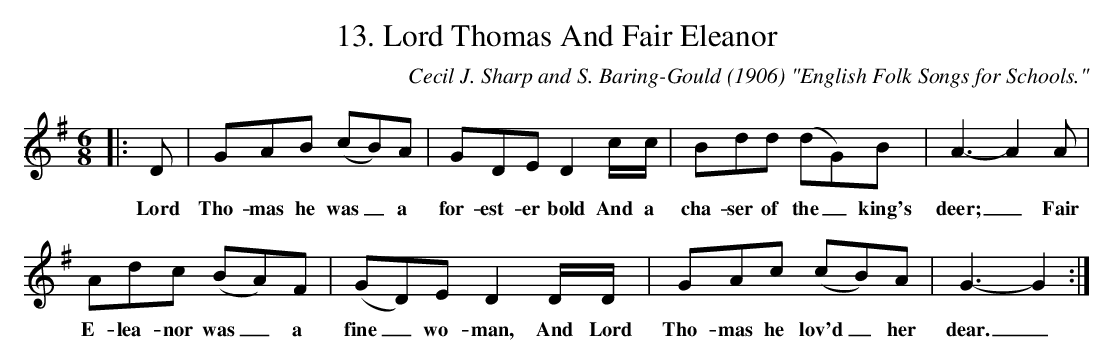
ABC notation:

X:1
T:13. Lord Thomas And Fair Eleanor
C:Cecil J. Sharp and S. Baring-Gould (1906) "English Folk Songs for Schools."
L:1/8
M:6/8
K:G
|: D | GAB (cB)A | GDE D2 c/c/ | Bdd (dG)B | A3- A2 A |$ Adc (BA)F | (GD)E D2 D/D/ | GAc (cB)A |
w: Lord|Tho- mas  he was _ a|for- est- er bold And  a|cha- ser of the _  king's|deer; _ Fair|E- lea- nor was _ a|fine _ wo- man, And  Lord|Tho- mas he lov'd _ her|
G3- G2 :|
w: dear. _|
